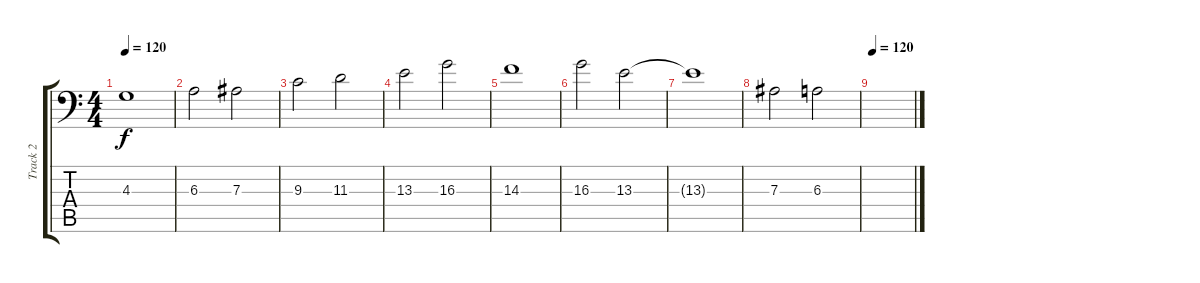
\track ("Track 2" "Track 2") {instrument pad2warm}
\staff {score tabs}
\tuning (C4 G3 Eb3 Bb2 F2 Bb1) {hide}
\ts (4 4)
\tempo 120
\tempo 135
\tempo 120
\clef f4
\ks c
4.3.1{dy f instrument pad2warm} |
6.3.2 7.3.2 |
9.3.2 11.3.2 |
13.3.2 16.3.2 |
14.3.1 |
16.3.2 13.3.2 |
13.3{t}.1 |
7.3.2 6.3.2 |
\tempo 120
